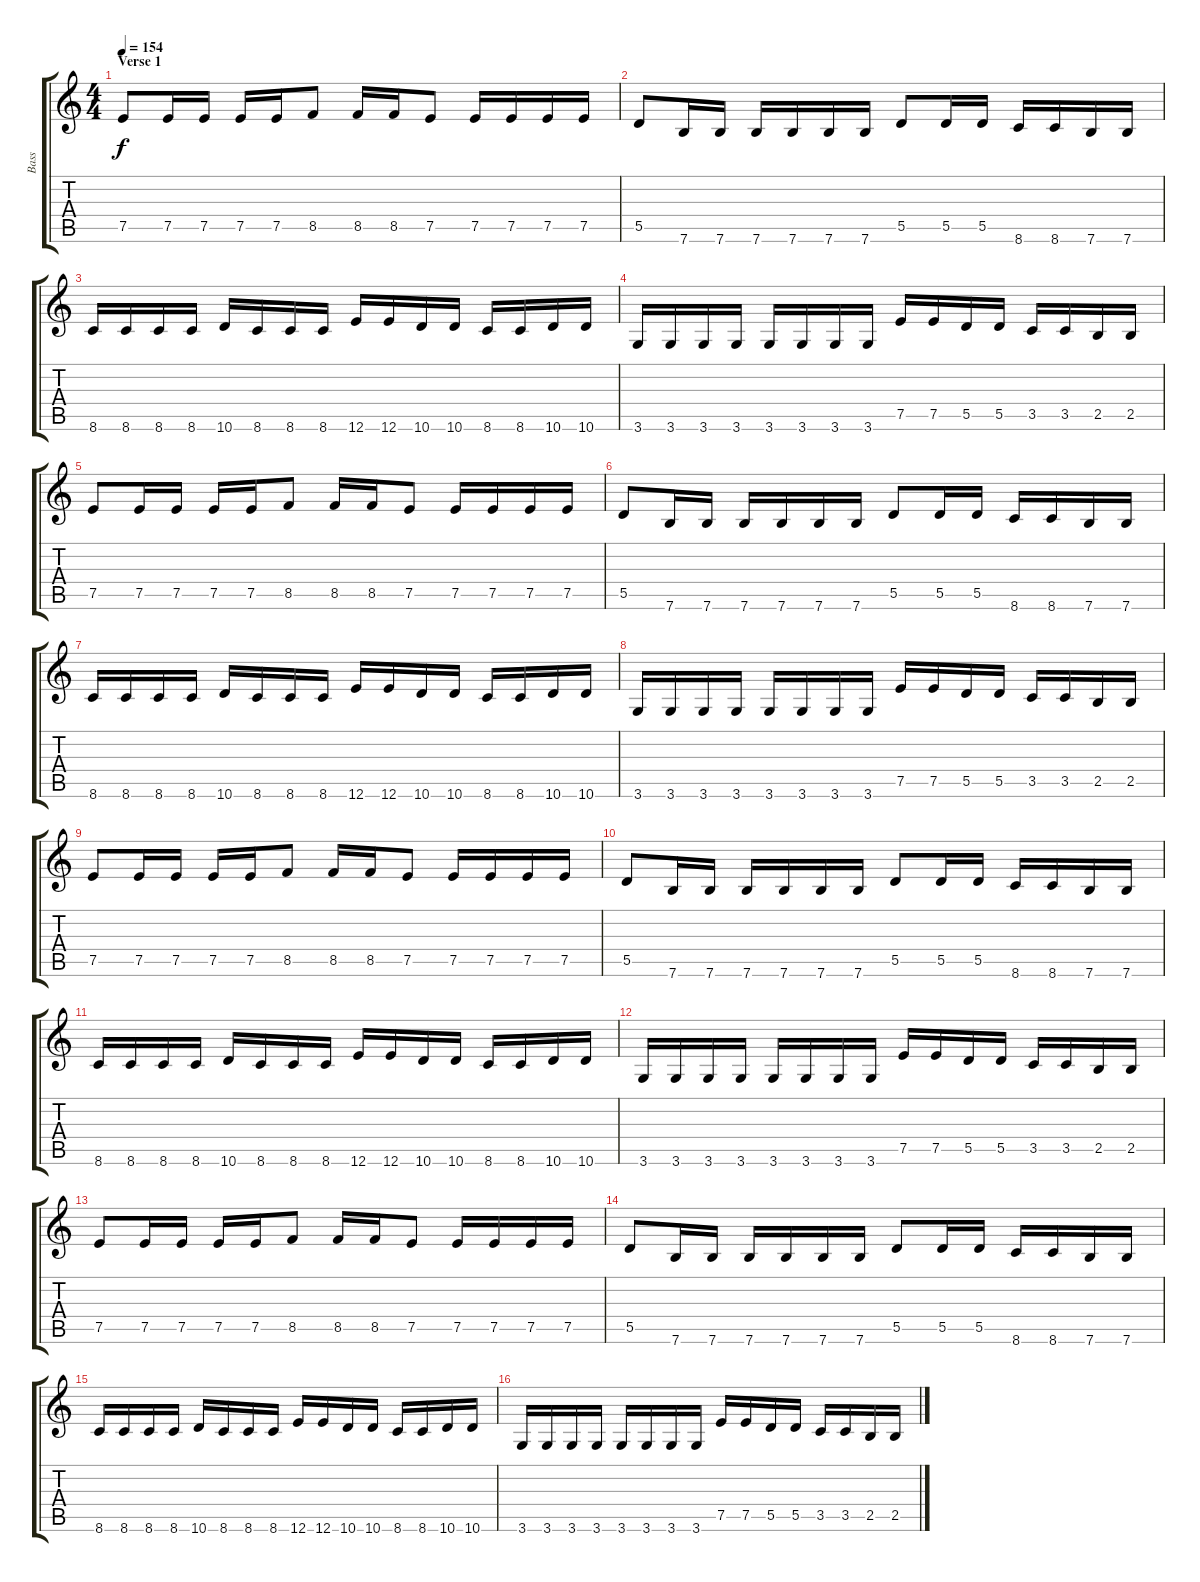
\track ("Bass" "Bass") {instrument electricbassfinger}
\staff {score tabs}
\tuning (E4 B3 G3 D3 A2 E2) {hide}
\ts (4 4)
\section ("" "Verse 1")
\tempo 154
\clef g2
\ks c
7.5.8{dy f} 7.5.16 7.5.16 7.5.16 7.5.16 8.5.8 8.5.16 8.5.16 7.5.8 7.5.16 7.5.16 7.5.16 7.5.16 |
5.5.8 7.6.16 7.6.16 7.6.16 7.6.16 7.6.16 7.6.16 5.5.8 5.5.16 5.5.16 8.6.16 8.6.16 7.6.16 7.6.16 |
8.6.16 8.6.16 8.6.16 8.6.16 10.6.16 8.6.16 8.6.16 8.6.16 12.6.16 12.6.16 10.6.16 10.6.16 8.6.16 8.6.16 10.6.16 10.6.16 |
3.6.16 3.6.16 3.6.16 3.6.16 3.6.16 3.6.16 3.6.16 3.6.16 7.5.16 7.5.16 5.5.16 5.5.16 3.5.16 3.5.16 2.5.16 2.5.16 |
7.5.8 7.5.16 7.5.16 7.5.16 7.5.16 8.5.8 8.5.16 8.5.16 7.5.8 7.5.16 7.5.16 7.5.16 7.5.16 |
5.5.8 7.6.16 7.6.16 7.6.16 7.6.16 7.6.16 7.6.16 5.5.8 5.5.16 5.5.16 8.6.16 8.6.16 7.6.16 7.6.16 |
8.6.16 8.6.16 8.6.16 8.6.16 10.6.16 8.6.16 8.6.16 8.6.16 12.6.16 12.6.16 10.6.16 10.6.16 8.6.16 8.6.16 10.6.16 10.6.16 |
3.6.16 3.6.16 3.6.16 3.6.16 3.6.16 3.6.16 3.6.16 3.6.16 7.5.16 7.5.16 5.5.16 5.5.16 3.5.16 3.5.16 2.5.16 2.5.16 |
7.5.8 7.5.16 7.5.16 7.5.16 7.5.16 8.5.8 8.5.16 8.5.16 7.5.8 7.5.16 7.5.16 7.5.16 7.5.16 |
5.5.8 7.6.16 7.6.16 7.6.16 7.6.16 7.6.16 7.6.16 5.5.8 5.5.16 5.5.16 8.6.16 8.6.16 7.6.16 7.6.16 |
8.6.16 8.6.16 8.6.16 8.6.16 10.6.16 8.6.16 8.6.16 8.6.16 12.6.16 12.6.16 10.6.16 10.6.16 8.6.16 8.6.16 10.6.16 10.6.16 |
3.6.16 3.6.16 3.6.16 3.6.16 3.6.16 3.6.16 3.6.16 3.6.16 7.5.16 7.5.16 5.5.16 5.5.16 3.5.16 3.5.16 2.5.16 2.5.16 |
7.5.8 7.5.16 7.5.16 7.5.16 7.5.16 8.5.8 8.5.16 8.5.16 7.5.8 7.5.16 7.5.16 7.5.16 7.5.16 |
5.5.8 7.6.16 7.6.16 7.6.16 7.6.16 7.6.16 7.6.16 5.5.8 5.5.16 5.5.16 8.6.16 8.6.16 7.6.16 7.6.16 |
8.6.16 8.6.16 8.6.16 8.6.16 10.6.16 8.6.16 8.6.16 8.6.16 12.6.16 12.6.16 10.6.16 10.6.16 8.6.16 8.6.16 10.6.16 10.6.16 |
3.6.16 3.6.16 3.6.16 3.6.16 3.6.16 3.6.16 3.6.16 3.6.16 7.5.16 7.5.16 5.5.16 5.5.16 3.5.16 3.5.16 2.5.16 2.5.16
